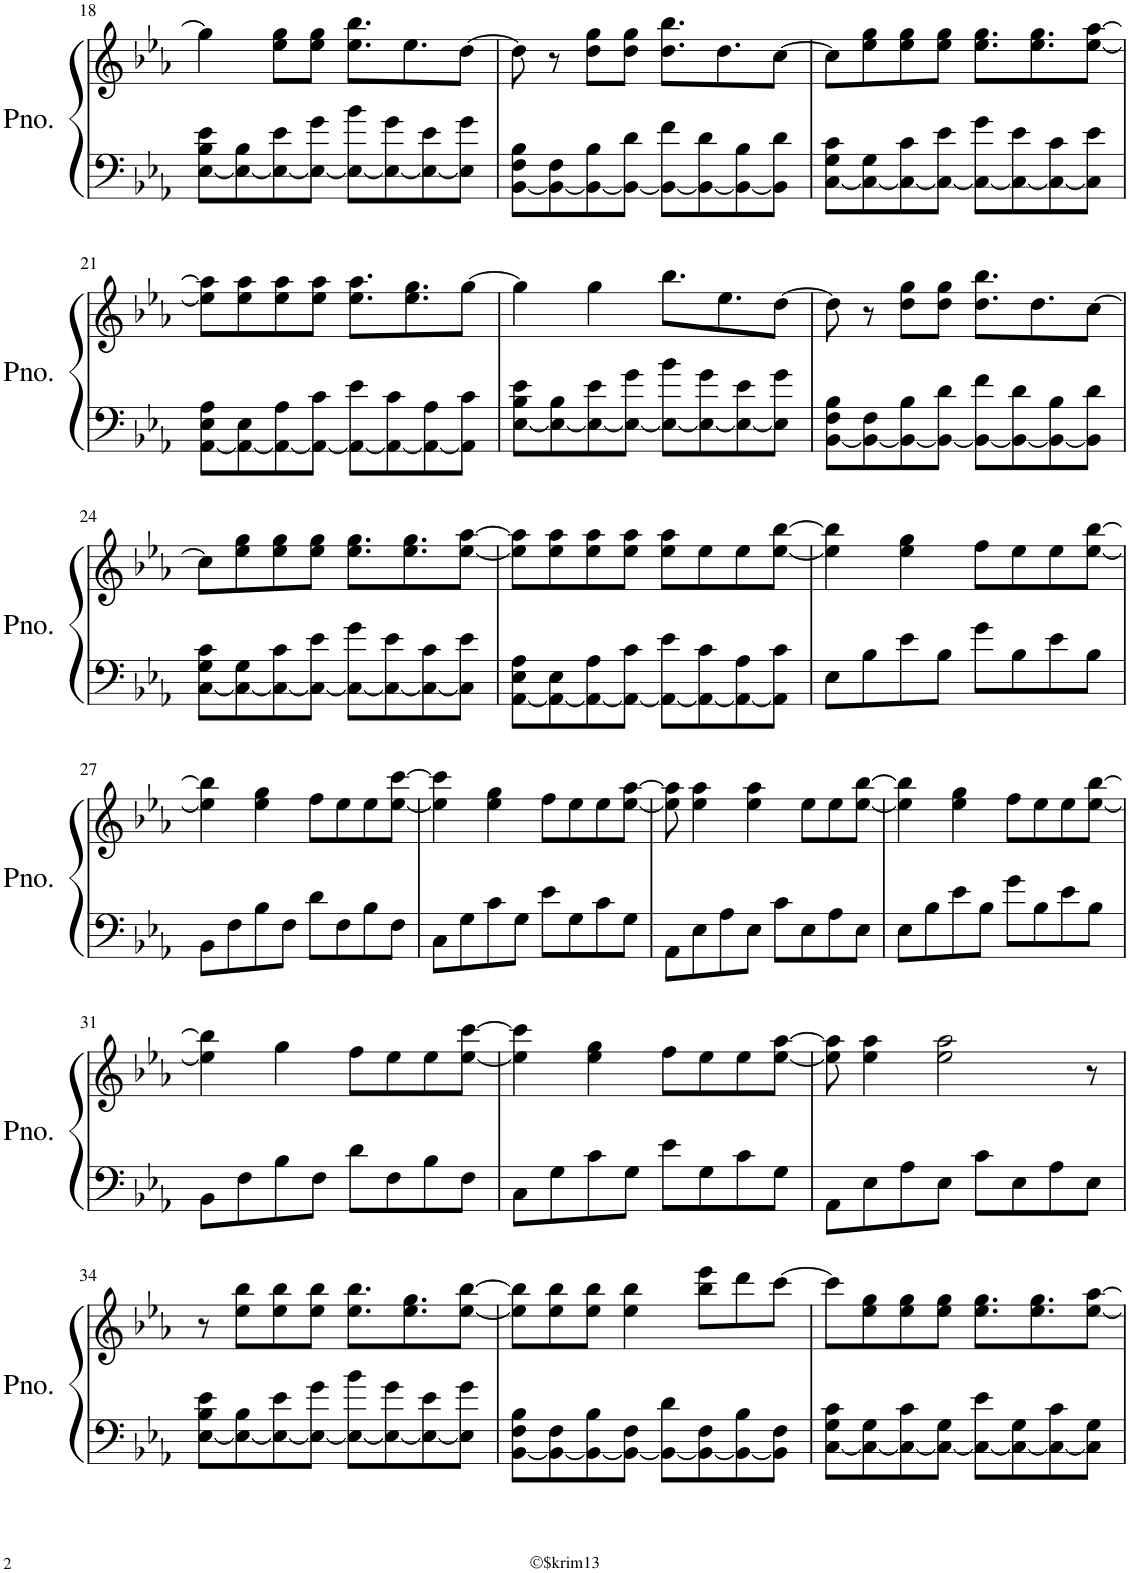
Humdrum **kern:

**kern	**kern
*part1	*part1
*staff2	*staff1
*I"Piano	*
*I'Pno.	*
!!LO:PB:g=z
*clefF4	*clefG2
*k[b-e-a-]	*k[b-e-a-]
*M4/4	*M4/4
=18	=18
[8E-\ 8B-\ 8e-\L	4gg\]
8E-\_ 8B-\	.
8E-\_ 8e-\	8ee-\ 8gg\L
8E-\_ 8g\J	8ee-\ 8gg\J
8E-\_ 8b-\L	8.ee-\ 8.bb-\L
8E-\_ 8g\	.
.	8.ee-\
8E-\_ 8e-\	.
8E-\] 8g\J	[8dd\J
=19	=19
[8BB-\ 8F\ 8B-\L	8dd\]
8BB-\_ 8F\	8r
8BB-\_ 8B-\	8dd\ 8gg\L
8BB-\_ 8d\J	8dd\ 8gg\J
8BB-\_ 8f\L	8.dd\ 8.bb-\L
8BB-\_ 8d\	.
.	8.dd\
8BB-\_ 8B-\	.
8BB-\] 8d\J	[8cc\J
=20	=20
[8C\ 8G\ 8c\L	8cc\L]
8C\_ 8G\	8ee-\ 8gg\
8C\_ 8c\	8ee-\ 8gg\
8C\_ 8e-\J	8ee-\ 8gg\J
8C\_ 8g\L	8.ee-\ 8.gg\L
8C\_ 8e-\	.
.	8.ee-\ 8.gg\
8C\_ 8c\	.
8C\] 8e-\J	[8ee-\ [8aa-\J
!!LO:LB:g=z
=21	=21
[8AA-\ 8E-\ 8A-\L	8ee-\] 8aa-\]L
8AA-\_ 8E-\	8ee-\ 8aa-\
8AA-\_ 8A-\	8ee-\ 8aa-\
8AA-\_ 8c\J	8ee-\ 8aa-\J
8AA-\_ 8e-\L	8.ee-\ 8.aa-\L
8AA-\_ 8c\	.
.	8.ee-\ 8.gg\
8AA-\_ 8A-\	.
8AA-\] 8c\J	[8gg\J
=22	=22
[8E-\ 8B-\ 8e-\L	4gg\]
8E-\_ 8B-\	.
8E-\_ 8e-\	4gg\
8E-\_ 8g\J	.
8E-\_ 8b-\L	8.bb-\L
8E-\_ 8g\	.
.	8.ee-\
8E-\_ 8e-\	.
8E-\] 8g\J	[8dd\J
=23	=23
[8BB-\ 8F\ 8B-\L	8dd\]
8BB-\_ 8F\	8r
8BB-\_ 8B-\	8dd\ 8gg\L
8BB-\_ 8d\J	8dd\ 8gg\J
8BB-\_ 8f\L	8.dd\ 8.bb-\L
8BB-\_ 8d\	.
.	8.dd\
8BB-\_ 8B-\	.
8BB-\] 8d\J	[8cc\J
!!LO:LB:g=z
=24	=24
[8C\ 8G\ 8c\L	8cc\L]
8C\_ 8G\	8ee-\ 8gg\
8C\_ 8c\	8ee-\ 8gg\
8C\_ 8e-\J	8ee-\ 8gg\J
8C\_ 8g\L	8.ee-\ 8.gg\L
8C\_ 8e-\	.
.	8.ee-\ 8.gg\
8C\_ 8c\	.
8C\] 8e-\J	[8ee-\ [8aa-\J
=25	=25
[8AA-\ 8E-\ 8A-\L	8ee-\] 8aa-\]L
8AA-\_ 8E-\	8ee-\ 8aa-\
8AA-\_ 8A-\	8ee-\ 8aa-\
8AA-\_ 8c\J	8ee-\ 8aa-\J
8AA-\_ 8e-\L	8ee-\ 8aa-\L
8AA-\_ 8c\	8ee-\
8AA-\_ 8A-\	8ee-\
8AA-\] 8c\J	[8ee-\ [8bb-\J
=26	=26
8E-\L	4ee-\] 4bb-\]
8B-\	.
8e-\	4ee-\ 4gg\
8B-\J	.
8g\L	8ff\L
8B-\	8ee-\
8e-\	8ee-\
8B-\J	[8ee-\ [8bb-\J
!!LO:LB:g=z
=27	=27
8BB-\L	4ee-\] 4bb-\]
8F\	.
8B-\	4ee-\ 4gg\
8F\J	.
8d\L	8ff\L
8F\	8ee-\
8B-\	8ee-\
8F\J	[8ee-\ [8ccc\J
=28	=28
8C\L	4ee-\] 4ccc\]
8G\	.
8c\	4ee-\ 4gg\
8G\J	.
8e-\L	8ff\L
8G\	8ee-\
8c\	8ee-\
8G\J	[8ee-\ [8aa-\J
=29	=29
8AA-\L	8ee-\] 8aa-\]
8E-\	4ee-\ 4aa-\
8A-\	.
8E-\J	4ee-\ 4aa-\
8c\L	.
8E-\	8ee-\L
8A-\	8ee-\
8E-\J	[8ee-\ [8bb-\J
=30	=30
8E-\L	4ee-\] 4bb-\]
8B-\	.
8e-\	4ee-\ 4gg\
8B-\J	.
8g\L	8ff\L
8B-\	8ee-\
8e-\	8ee-\
8B-\J	[8ee-\ [8bb-\J
!!LO:LB:g=z
=31	=31
8BB-\L	4ee-\] 4bb-\]
8F\	.
8B-\	4gg\
8F\J	.
8d\L	8ff\L
8F\	8ee-\
8B-\	8ee-\
8F\J	[8ee-\ [8ccc\J
=32	=32
8C\L	4ee-\] 4ccc\]
8G\	.
8c\	4ee-\ 4gg\
8G\J	.
8e-\L	8ff\L
8G\	8ee-\
8c\	8ee-\
8G\J	[8ee-\ [8aa-\J
=33	=33
8AA-\L	8ee-\] 8aa-\]
8E-\	4ee-\ 4aa-\
8A-\	.
8E-\J	2ee-\ 2aa-\
8c\L	.
8E-\	.
8A-\	.
8E-\J	8r
!!LO:LB:g=z
=34	=34
[8E-\ 8B-\ 8e-\L	8r
8E-\_ 8B-\	8ee-\ 8bb-\L
8E-\_ 8e-\	8ee-\ 8bb-\
8E-\_ 8g\J	8ee-\ 8bb-\J
8E-\_ 8b-\L	8.ee-\ 8.bb-\L
8E-\_ 8g\	.
.	8.ee-\ 8.gg\
8E-\_ 8e-\	.
8E-\] 8g\J	[8ee-\ [8bb-\J
=35	=35
[8BB-\ 8F\ 8B-\L	8ee-\] 8bb-\]L
8BB-\_ 8F\	8ee-\ 8bb-\
8BB-\_ 8B-\	8ee-\ 8bb-\J
8BB-\_ 8F\J	4ee-\ 4bb-\
8BB-\_ 8d\L	.
8BB-\_ 8F\	8bb-\ 8eee-\L
8BB-\_ 8B-\	8ddd\
8BB-\] 8F\J	[8ccc\J
=36	=36
[8C\ 8G\ 8c\L	8ccc\L]
8C\_ 8G\	8ee-\ 8gg\
8C\_ 8c\	8ee-\ 8gg\
8C\_ 8G\J	8ee-\ 8gg\J
8C\_ 8e-\L	8.ee-\ 8.gg\L
8C\_ 8G\	.
.	8.ee-\ 8.gg\
8C\_ 8c\	.
8C\] 8G\J	[8ee-\ [8aa-\J
=	=
*-	*-
